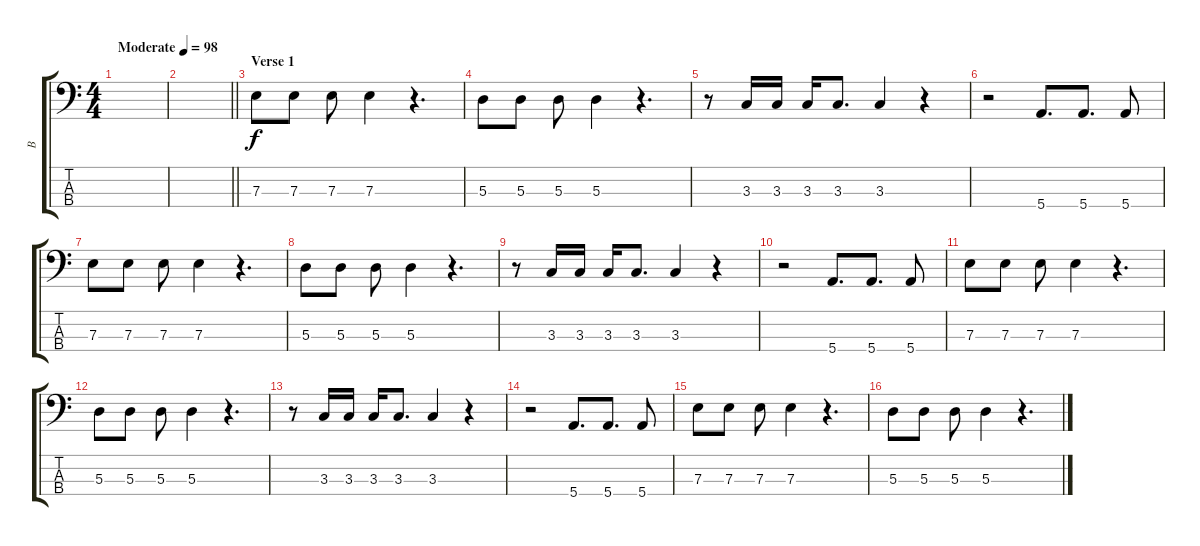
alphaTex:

\track ("B" "B") {instrument electricbassfinger}
\staff {score tabs}
\tuning (G2 D2 A1 E1) {hide}
\ts (4 4)
\tempo (98 "Moderate")
\clef f4
\ks c
|
\barLineRight lightlight
|
\section ("" "Verse 1")
7.3.8 7.3.8 7.3.8 7.3.4 r.4{d} |
5.3.8 5.3.8 5.3.8 5.3.4 r.4{d} |
r.8 3.3.16 3.3.16 3.3.16 3.3.8{d} 3.3.4 r.4 |
r.2 5.4.8{d} 5.4.8{d} 5.4.8 |
7.3.8 7.3.8 7.3.8 7.3.4 r.4{d} |
5.3.8 5.3.8 5.3.8 5.3.4 r.4{d} |
r.8 3.3.16 3.3.16 3.3.16 3.3.8{d} 3.3.4 r.4 |
r.2 5.4.8{d} 5.4.8{d} 5.4.8 |
7.3.8 7.3.8 7.3.8 7.3.4 r.4{d} |
5.3.8 5.3.8 5.3.8 5.3.4 r.4{d} |
r.8 3.3.16 3.3.16 3.3.16 3.3.8{d} 3.3.4 r.4 |
r.2 5.4.8{d} 5.4.8{d} 5.4.8 |
7.3.8 7.3.8 7.3.8 7.3.4 r.4{d} |
5.3.8 5.3.8 5.3.8 5.3.4 r.4{d}
